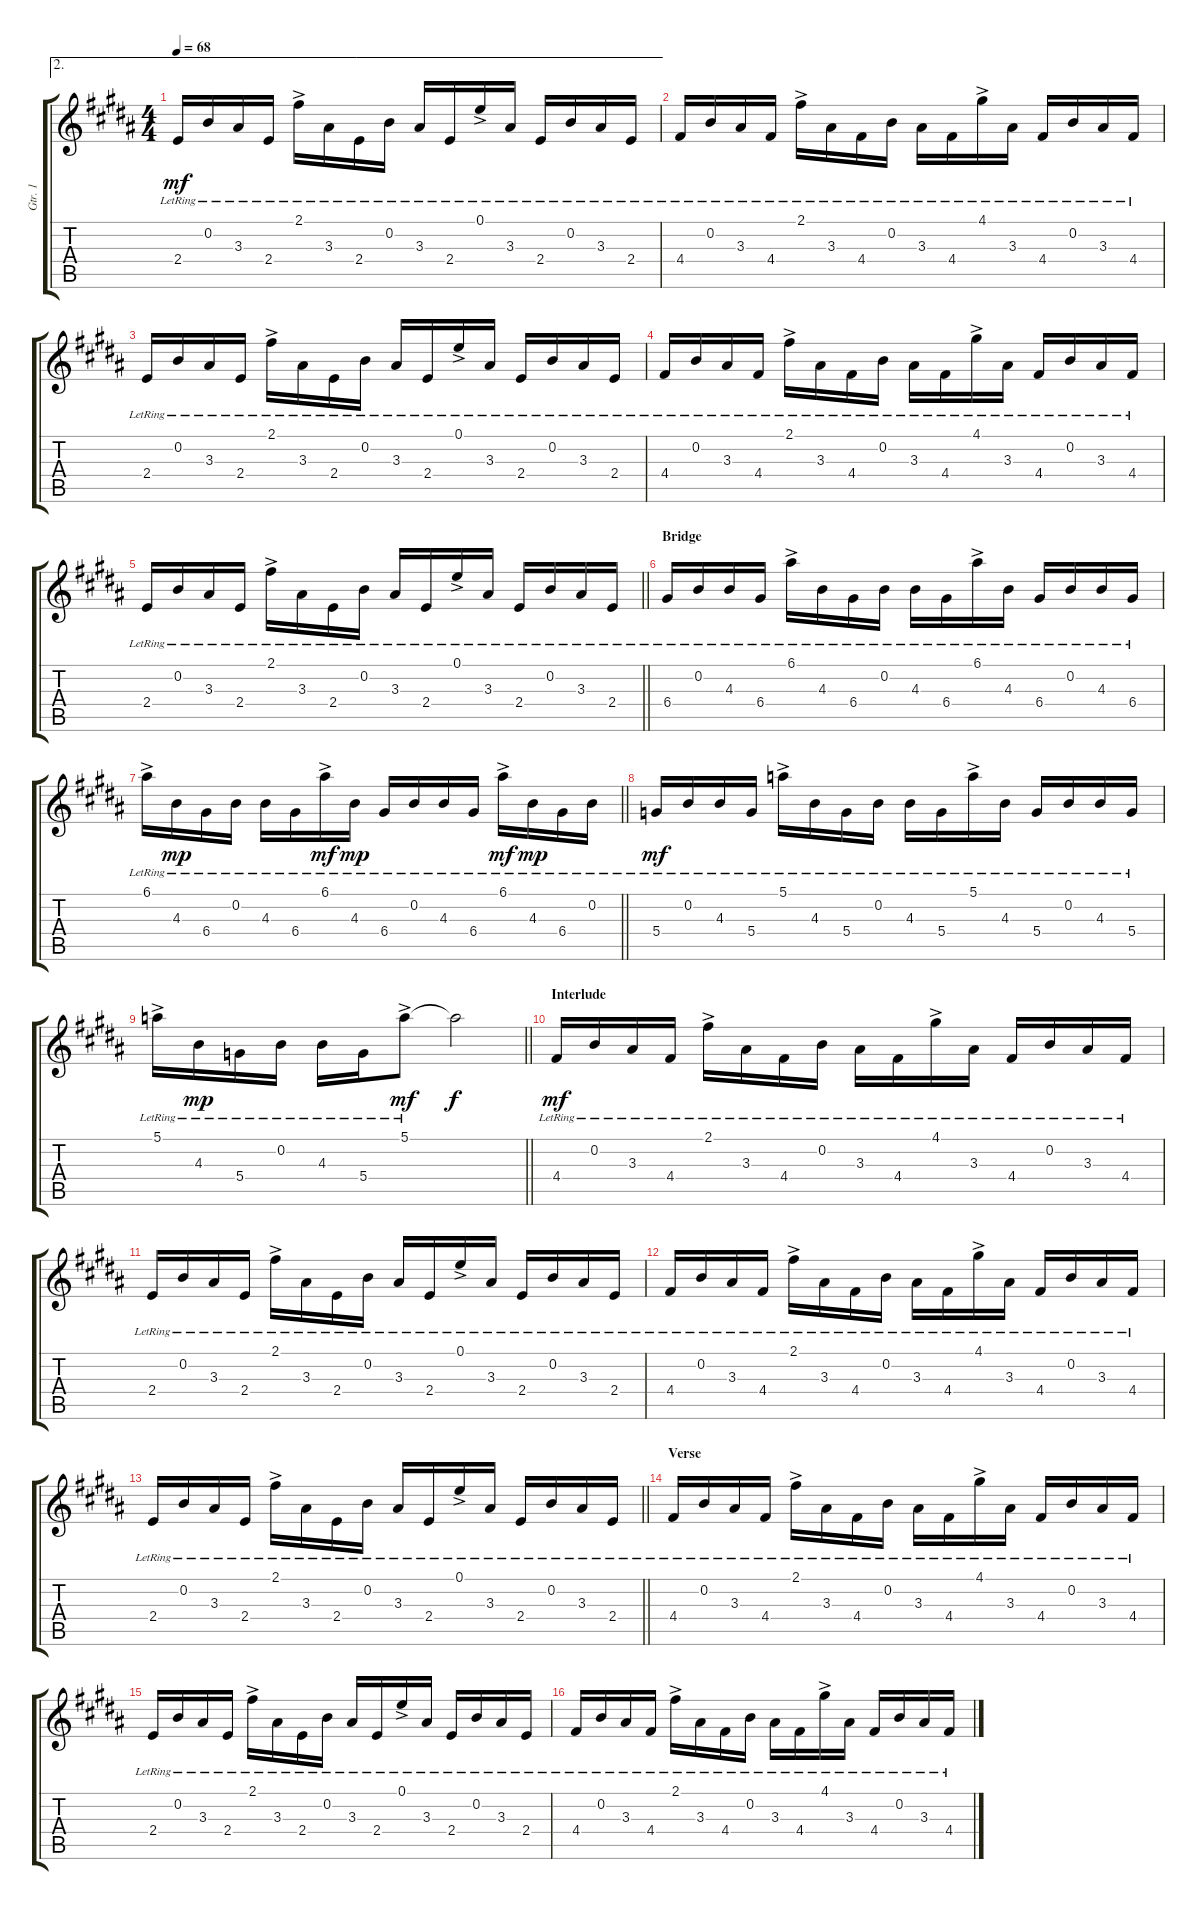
\track ("Gtr. 1" "Gtr. 1") {instrument acousticguitarsteel}
\staff {score tabs}
\tuning (E4 B3 G3 D3 A2 E2) {hide}
\ae 2
\ts (4 4)
\tempo 68
\clef g2
\ks b
2.4{lr}.16{dy mf} 0.2{lr}.16 3.3{lr}.16 2.4{lr}.16 2.1{ac lr}.16 3.3{lr}.16 2.4{lr}.16 0.2{lr}.16 3.3{lr}.16 2.4{lr}.16 0.1{ac lr}.16 3.3{lr}.16 2.4{lr}.16 0.2{lr}.16 3.3{lr}.16 2.4{lr}.16 |
4.4{lr}.16 0.2{lr}.16 3.3{lr}.16 4.4{lr}.16 2.1{ac lr}.16 3.3{lr}.16 4.4{lr}.16 0.2{lr}.16 3.3{lr}.16 4.4{lr}.16 4.1{ac lr}.16 3.3{lr}.16 4.4{lr}.16 0.2{lr}.16 3.3{lr}.16 4.4{lr}.16 |
2.4{lr}.16 0.2{lr}.16 3.3{lr}.16 2.4{lr}.16 2.1{ac lr}.16 3.3{lr}.16 2.4{lr}.16 0.2{lr}.16 3.3{lr}.16 2.4{lr}.16 0.1{ac lr}.16 3.3{lr}.16 2.4{lr}.16 0.2{lr}.16 3.3{lr}.16 2.4{lr}.16 |
4.4{lr}.16 0.2{lr}.16 3.3{lr}.16 4.4{lr}.16 2.1{ac lr}.16 3.3{lr}.16 4.4{lr}.16 0.2{lr}.16 3.3{lr}.16 4.4{lr}.16 4.1{ac lr}.16 3.3{lr}.16 4.4{lr}.16 0.2{lr}.16 3.3{lr}.16 4.4{lr}.16 |
\barLineRight lightlight
2.4{lr}.16 0.2{lr}.16 3.3{lr}.16 2.4{lr}.16 2.1{ac lr}.16 3.3{lr}.16 2.4{lr}.16 0.2{lr}.16 3.3{lr}.16 2.4{lr}.16 0.1{ac lr}.16 3.3{lr}.16 2.4{lr}.16 0.2{lr}.16 3.3{lr}.16 2.4{lr}.16 |
\section ("" "Bridge")
6.4{lr}.16 0.2{lr}.16 4.3{lr}.16 6.4{lr}.16 6.1{ac lr}.16 4.3{lr}.16 6.4{lr}.16 0.2{lr}.16 4.3{lr}.16 6.4{lr}.16 6.1{ac lr}.16 4.3{lr}.16 6.4{lr}.16 0.2{lr}.16 4.3{lr}.16 6.4{lr}.16 |
\barLineRight lightlight
6.1{ac lr}.16 4.3{lr}.16{dy mp} 6.4{lr}.16 0.2{lr}.16 4.3{lr}.16 6.4{lr}.16 6.1{ac lr}.16{dy mf} 4.3{lr}.16{dy mp} 6.4{lr}.16 0.2{lr}.16 4.3{lr}.16 6.4{lr}.16 6.1{ac lr}.16{dy mf} 4.3{lr}.16{dy mp} 6.4{lr}.16 0.2{lr}.16 |
5.4{lr}.16{dy mf} 0.2{lr}.16 4.3{lr}.16 5.4{lr}.16 5.1{ac lr}.16 4.3{lr}.16 5.4{lr}.16 0.2{lr}.16 4.3{lr}.16 5.4{lr}.16 5.1{ac lr}.16 4.3{lr}.16 5.4{lr}.16 0.2{lr}.16 4.3{lr}.16 5.4{lr}.16 |
\barLineRight lightlight
5.1{ac lr}.16 4.3{lr}.16{dy mp} 5.4{lr}.16 0.2{lr}.16 4.3{lr}.16 5.4{lr}.16 5.1{ac lr}.8{dy mf} 5.1{t}.2{dy f} |
\section ("" "Interlude")
4.4{lr}.16{dy mf} 0.2{lr}.16 3.3{lr}.16 4.4{lr}.16 2.1{ac lr}.16 3.3{lr}.16 4.4{lr}.16 0.2{lr}.16 3.3{lr}.16 4.4{lr}.16 4.1{ac lr}.16 3.3{lr}.16 4.4{lr}.16 0.2{lr}.16 3.3{lr}.16 4.4{lr}.16 |
2.4{lr}.16 0.2{lr}.16 3.3{lr}.16 2.4{lr}.16 2.1{ac lr}.16 3.3{lr}.16 2.4{lr}.16 0.2{lr}.16 3.3{lr}.16 2.4{lr}.16 0.1{ac lr}.16 3.3{lr}.16 2.4{lr}.16 0.2{lr}.16 3.3{lr}.16 2.4{lr}.16 |
4.4{lr}.16 0.2{lr}.16 3.3{lr}.16 4.4{lr}.16 2.1{ac lr}.16 3.3{lr}.16 4.4{lr}.16 0.2{lr}.16 3.3{lr}.16 4.4{lr}.16 4.1{ac lr}.16 3.3{lr}.16 4.4{lr}.16 0.2{lr}.16 3.3{lr}.16 4.4{lr}.16 |
\barLineRight lightlight
2.4{lr}.16 0.2{lr}.16 3.3{lr}.16 2.4{lr}.16 2.1{ac lr}.16 3.3{lr}.16 2.4{lr}.16 0.2{lr}.16 3.3{lr}.16 2.4{lr}.16 0.1{ac lr}.16 3.3{lr}.16 2.4{lr}.16 0.2{lr}.16 3.3{lr}.16 2.4{lr}.16 |
\section ("" "Verse")
4.4{lr}.16 0.2{lr}.16 3.3{lr}.16 4.4{lr}.16 2.1{ac lr}.16 3.3{lr}.16 4.4{lr}.16 0.2{lr}.16 3.3{lr}.16 4.4{lr}.16 4.1{ac lr}.16 3.3{lr}.16 4.4{lr}.16 0.2{lr}.16 3.3{lr}.16 4.4{lr}.16 |
2.4{lr}.16 0.2{lr}.16 3.3{lr}.16 2.4{lr}.16 2.1{ac lr}.16 3.3{lr}.16 2.4{lr}.16 0.2{lr}.16 3.3{lr}.16 2.4{lr}.16 0.1{ac lr}.16 3.3{lr}.16 2.4{lr}.16 0.2{lr}.16 3.3{lr}.16 2.4{lr}.16 |
4.4{lr}.16 0.2{lr}.16 3.3{lr}.16 4.4{lr}.16 2.1{ac lr}.16 3.3{lr}.16 4.4{lr}.16 0.2{lr}.16 3.3{lr}.16 4.4{lr}.16 4.1{ac lr}.16 3.3{lr}.16 4.4{lr}.16 0.2{lr}.16 3.3{lr}.16 4.4{lr}.16
